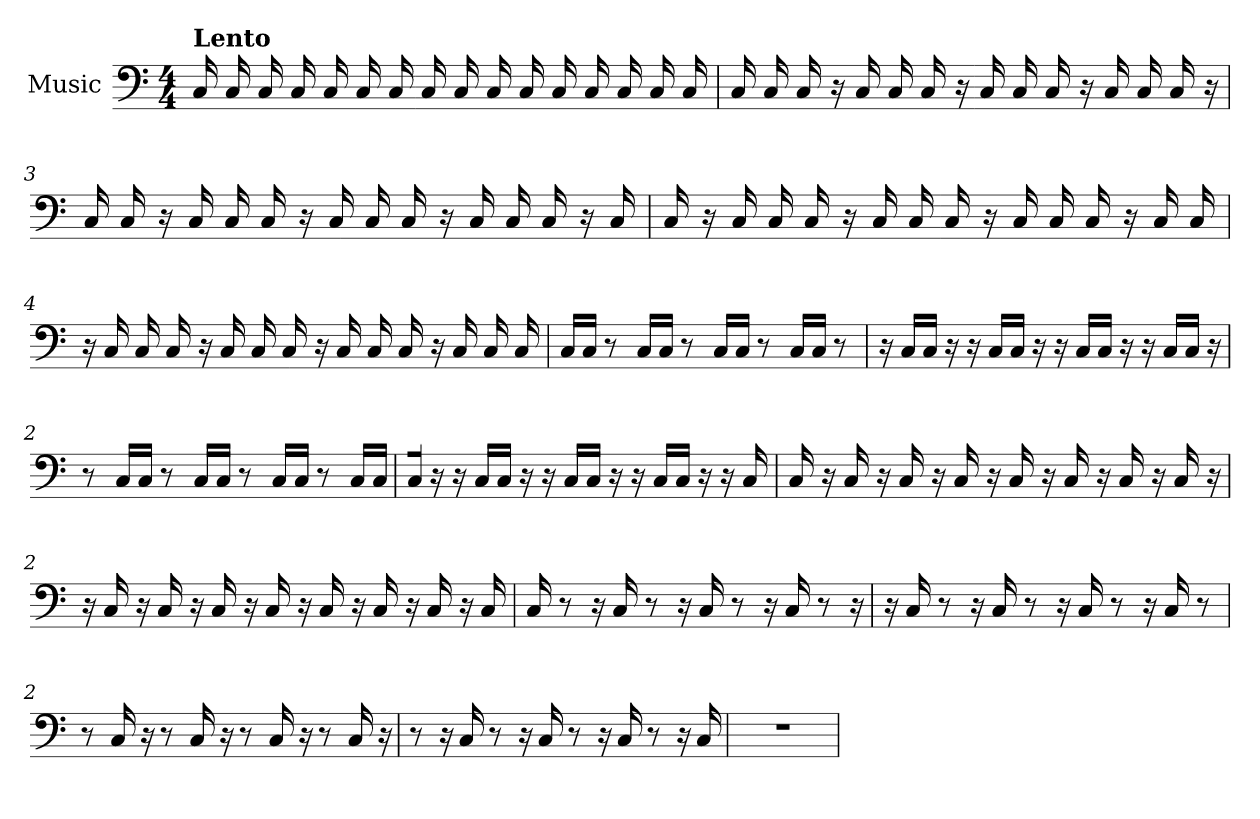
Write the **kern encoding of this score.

**kern
*part1
*staff1
*I"Music
*clefF4
*k[]
*M4/4
=1
!LO:TX:a:B:t=Lento
16C
16C
16C
16C
16C
16C
16C
16C
16C
16C
16C
16C
16C
16C
16C
16C
=2
16C
16C
16C
16r
16C
16C
16C
16r
16C
16C
16C
16r
16C
16C
16C
16r
=3
16C
16C
16r
16C
16C
16C
16r
16C
16C
16C
16r
16C
16C
16C
16r
16C
=4
16C
16r
16C
16C
16C
16r
16C
16C
16C
16r
16C
16C
16C
16r
16C
16C
=4
16r
16C
16C
16C
16r
16C
16C
16C
16r
16C
16C
16C
16r
16C
16C
16C
=2
16C/LL
16C/JJ
8r
16C/LL
16C/JJ
8r
16C/LL
16C/JJ
8r
16C/LL
16C/JJ
8r
=2
16r
16C/LL
16C/JJ
16r
16r
16C/LL
16C/JJ
16r
16r
16C/LL
16C/JJ
16r
16r
16C/LL
16C/JJ
16r
=2
8r
16C/LL
16C/JJ
8r
16C/LL
16C/JJ
8r
16C/LL
16C/JJ
8r
16C/LL
16C/JJ
=2
16C/JJ
16r
16r
16C/LL
16C/JJ
16r
16r
16C/LL
16C/JJ
16r
16r
16C/LL
16C/JJ
16r
16r
16C/LL
=2
16C/LL
16r
16C/LL
16r
16C/LL
16r
16C/LL
16r
16C/LL
16r
16C/LL
16r
16C/LL
16r
16C/LL
16r
=2
16r
16C/LL
16r
16C/LL
16r
16C/LL
16r
16C/LL
16r
16C/LL
16r
16C/LL
16r
16C/LL
16r
16C/LL
=2
16C/LL
8r
16r
16C/LL
8r
16r
16C/LL
8r
16r
16C/LL
8r
16r
=2
16r
16C/LL
8r
16r
16C/LL
8r
16r
16C/LL
8r
16r
16C/LL
8r
=2
8r
16C/LL
16r
8r
16C/LL
16r
8r
16C/LL
16r
8r
16C/LL
16r
=2
8r
16r
16C/LL
8r
16r
16C/LL
8r
16r
16C/LL
8r
16r
16C/LL
=2
1r
=
*-
